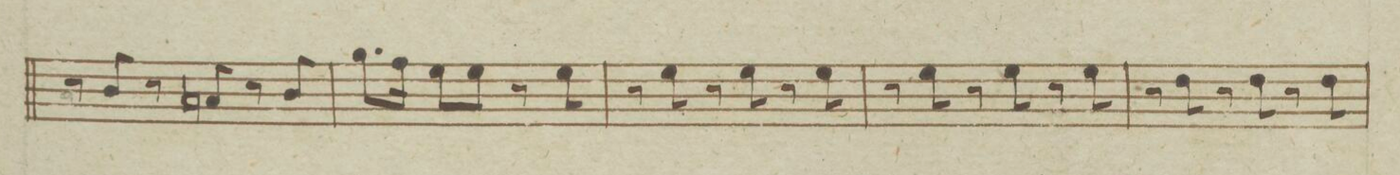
**kern	**dynam
*I"Violino Primo.	*
*clefG2	*
*k[b-e-a-d-g-]	*
*M3/4	*
8r	.
8b-/	.
8r	.
8an/	.
8r	.
8b-/	.
=9	=9
8.gg-\L	.
16ff\Jk	.
8ee-\L	.
8ee-\J	.
8r	.
8ee-\	.
=10	=10
8r	.
8ee-\	.
8r	.
8ee-\	.
8r	.
8ee-\	.
=11	=11
8r	.
8ee-\	.
8r	.
8ee-\	.
8r	.
8ee-\	.
=12	=12
8r	.
8dd-\	.
8r	.
8dd-\	.
8r	.
8dd-\	.
=13	=13
*-	*-
